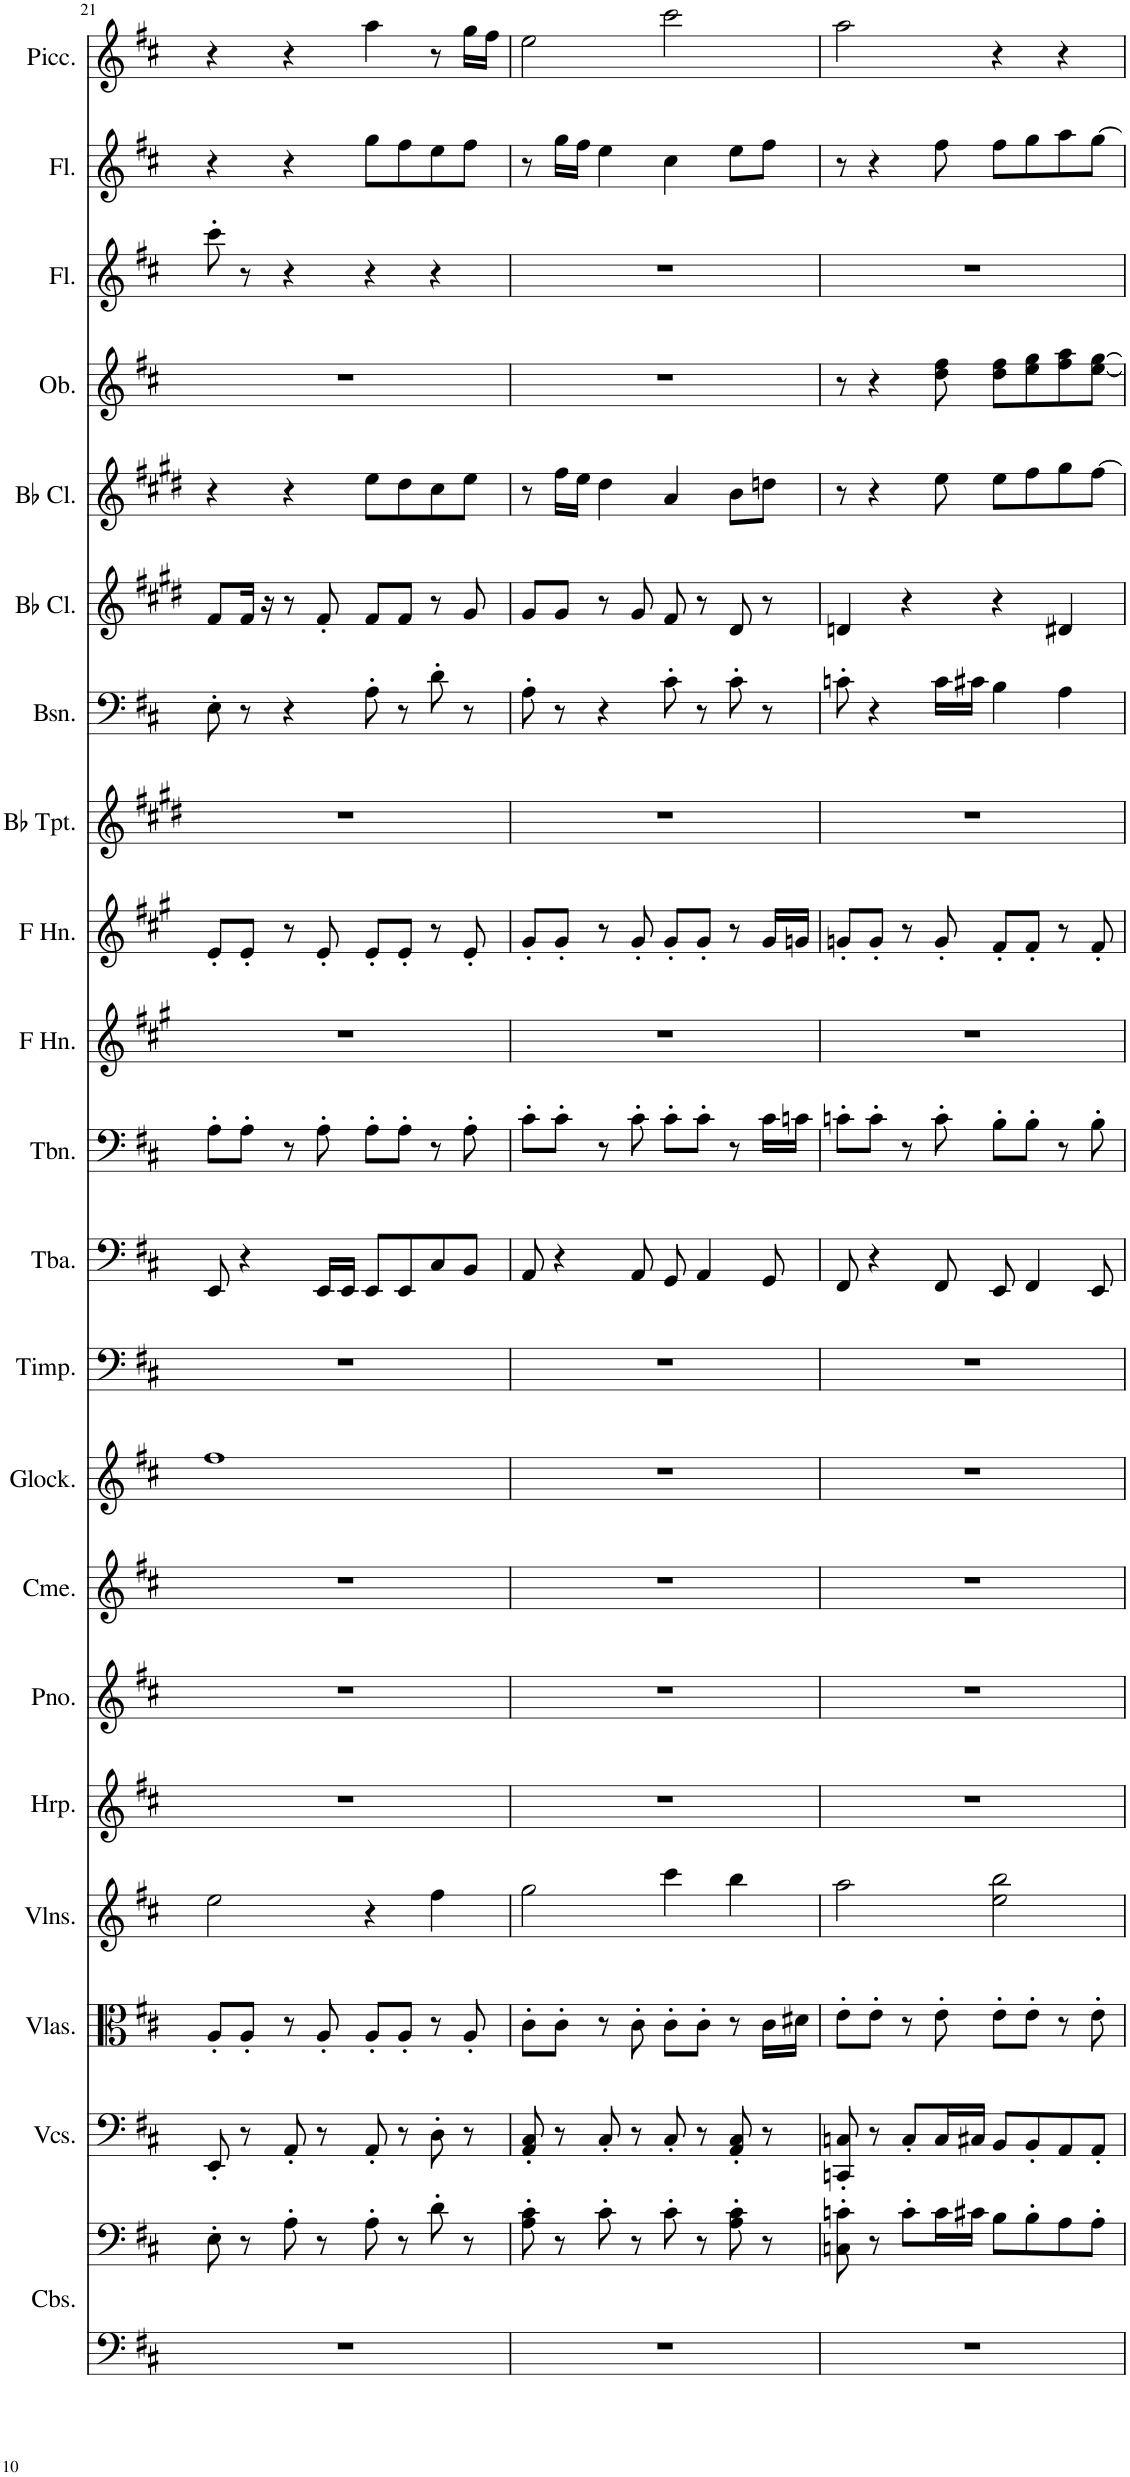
**kern	**kern	**kern	**kern	**kern	**kern	**kern	**kern	**kern	**kern	**kern	**kern	**kern	**kern	**kern	**kern	**kern	**kern	**kern	**kern	**kern	**kern
*part21	*part21	*part20	*part19	*part18	*part17	*part16	*part15	*part14	*part13	*part12	*part11	*part10	*part9	*part8	*part7	*part6	*part5	*part4	*part3	*part2	*part1
*staff22	*staff21	*staff20	*staff19	*staff18	*staff17	*staff16	*staff15	*staff14	*staff13	*staff12	*staff11	*staff10	*staff9	*staff8	*staff7	*staff6	*staff5	*staff4	*staff3	*staff2	*staff1
*I"Contrabasses	*	*I"Violoncellos	*I"Violas	*I"Violins	*I"Harp	*I"Piano	*I"Chimes	*I"Glockenspiel	*I"Timpani	*I"Tuba	*I"Trombone	*I"Horn in F	*I"Horn in F	*I"Bb Trumpet	*I"Bassoon	*I"Bb Clarinet	*I"Bb Clarinet	*I"Oboe	*I"Flute	*I"Flute	*I"Piccolo
*I'Cbs.	*	*I'Vcs.	*I'Vlas.	*I'Vlns.	*I'Hrp.	*I'Pno.	*I'Cme.	*I'Glock.	*I'Timp.	*I'Tba.	*I'Tbn.	*	*	*I'Bb Tpt.	*I'Bsn.	*I'Bb Cl.	*I'Bb Cl.	*I'Ob.	*I'Fl.	*I'Fl.	*I'Picc.
!!LO:PB:g=z
*clefF4	*clefF4	*clefF4	*clefC3	*clefG2	*clefG2	*clefG2	*clefG2	*clefG2	*clefF4	*clefF4	*clefF4	*clefG2	*clefG2	*clefG2	*clefF4	*clefG2	*clefG2	*clefG2	*clefG2	*clefG2	*clefG2
*Trd7c12	*Trd7c12	*	*	*	*	*	*	*Trd-14c-24	*	*	*	*Trd4c7	*Trd4c7	*Trd1c2	*	*Trd1c2	*Trd1c2	*	*	*	*Trd-7c-12
*k[f#c#]	*k[f#c#]	*k[f#c#]	*k[f#c#]	*k[f#c#]	*k[f#c#]	*k[f#c#]	*k[f#c#]	*k[f#c#]	*k[f#c#]	*k[f#c#]	*k[f#c#]	*k[f#c#g#]	*k[f#c#g#]	*k[f#c#g#d#]	*k[f#c#]	*k[f#c#g#d#]	*k[f#c#g#d#]	*k[f#c#]	*k[f#c#]	*k[f#c#]	*k[f#c#]
*M4/4	*M4/4	*M4/4	*M4/4	*M4/4	*M4/4	*M4/4	*M4/4	*M4/4	*M4/4	*M4/4	*M4/4	*M4/4	*M4/4	*M4/4	*M4/4	*M4/4	*M4/4	*M4/4	*M4/4	*M4/4	*M4/4
=21	=21	=21	=21	=21	=21	=21	=21	=21	=21	=21	=21	=21	=21	=21	=21	=21	=21	=21	=21	=21	=21
1r	8E'\	8EE'/	8A'/L	2ee\	1r	1r	1r	1ff#	1r	8EE/	8A'\L	1r	8e'/L	1r	8E'\	8f#/L	4r	1r	8ccc#'\	4r	4r
.	8r	8r	8A'/J	.	.	.	.	.	.	4r	8A'\J	.	8e'/J	.	8r	16f#/Jk	.	.	8r	.	.
.	.	.	.	.	.	.	.	.	.	.	.	.	.	.	.	16r	.	.	.	.	.
.	8A'\	8AA'/	8r	.	.	.	.	.	.	.	8r	.	8r	.	4r	8r	4r	.	4r	4r	4r
.	8r	8r	8A'/	.	.	.	.	.	.	16EE/LL	8A'\	.	8e'/	.	.	8f#'/	.	.	.	.	.
.	.	.	.	.	.	.	.	.	.	16EE/JJ	.	.	.	.	.	.	.	.	.	.	.
.	8A'\	8AA'/	8A'/L	4r	.	.	.	.	.	8EE/L	8A'\L	.	8e'/L	.	8A'\	8f#/L	8ee\L	.	4r	8gg\L	4aa\
.	8r	8r	8A'/J	.	.	.	.	.	.	8EE/	8A'\J	.	8e'/J	.	8r	8f#/J	8dd#\	.	.	8ff#\	.
.	8d'\	8D'\	8r	4ff#\	.	.	.	.	.	8C#/	8r	.	8r	.	8d'\	8r	8cc#\	.	4r	8ee\	8r
.	8r	8r	8A'/	.	.	.	.	.	.	8BB/J	8A'\	.	8e'/	.	8r	8g#/	8ee\J	.	.	8ff#\J	16gg\LL
.	.	.	.	.	.	.	.	.	.	.	.	.	.	.	.	.	.	.	.	.	16ff#\JJ
=22	=22	=22	=22	=22	=22	=22	=22	=22	=22	=22	=22	=22	=22	=22	=22	=22	=22	=22	=22	=22	=22
1r	8A\' 8c#\'	8AA/' 8C#/'	8c#'\L	2gg\	1r	1r	1r	1r	1r	8AA/	8c#'\L	1r	8g#'/L	1r	8A'\	8g#/L	8r	1r	1r	8r	2ee\
.	8r	8r	8c#'\J	.	.	.	.	.	.	4r	8c#'\J	.	8g#'/J	.	8r	8g#/J	16ff#\LL	.	.	16gg\LL	.
.	.	.	.	.	.	.	.	.	.	.	.	.	.	.	.	.	16ee\JJ	.	.	16ff#\JJ	.
.	8c#'\	8C#'/	8r	.	.	.	.	.	.	.	8r	.	8r	.	4r	8r	4dd#\	.	.	4ee\	.
.	8r	8r	8c#'\	.	.	.	.	.	.	8AA/	8c#'\	.	8g#'/	.	.	8g#/	.	.	.	.	.
.	8c#'\	8C#'/	8c#'\L	4ccc#\	.	.	.	.	.	8GG/	8c#'\L	.	8g#'/L	.	8c#'\	8f#/	4a/	.	.	4cc#\	2ccc#\
.	8r	8r	8c#'\J	.	.	.	.	.	.	4AA/	8c#'\J	.	8g#'/J	.	8r	8r	.	.	.	.	.
.	8A\' 8c#\'	8AA/' 8C#/'	8r	4bb\	.	.	.	.	.	.	8r	.	8r	.	8c#'\	8d#/	8b\L	.	.	8ee\L	.
.	8r	8r	16c#\LL	.	.	.	.	.	.	8GG/	16c#\LL	.	16g#/LL	.	8r	8r	8ddn\J	.	.	8ff#\J	.
.	.	.	16d#X\JJ	.	.	.	.	.	.	.	16cn\JJ	.	16gn/JJ	.	.	.	.	.	.	.	.
=23	=23	=23	=23	=23	=23	=23	=23	=23	=23	=23	=23	=23	=23	=23	=23	=23	=23	=23	=23	=23	=23
1r	8Cn\' 8cn\'	8CCn/' 8Cn/'	8e'\L	2aa\	1r	1r	1r	1r	1r	8FF#/	8cn'\L	1r	8gn'/L	1r	8cn'\	4dn/	8r	8r	1r	8r	2aa\
.	8r	8r	8e'\J	.	.	.	.	.	.	4r	8c'\J	.	8g'/J	.	4r	.	4r	4r	.	4r	.
.	8c'\L	8C'/L	8r	.	.	.	.	.	.	.	8r	.	8r	.	.	4r	.	.	.	.	.
.	16c\L	16C/L	8e'\	.	.	.	.	.	.	8FF#/	8c'\	.	8g'/	.	16c\LL	.	8ee\	8dd\ 8ff#\	.	8ff#\	.
.	16c#X\JJ	16C#X/JJ	.	.	.	.	.	.	.	.	.	.	.	.	16c#X\JJ	.	.	.	.	.	.
.	8B\L	8BB/L	8e'\L	2ee\ 2bb\	.	.	.	.	.	8EE/	8B'\L	.	8f#'/L	.	4B\	4r	8ee\L	8dd\ 8ff#\L	.	8ff#\L	4r
.	8B'\	8BB'/	8e'\J	.	.	.	.	.	.	4FF#/	8B'\J	.	8f#'/J	.	.	.	8ff#\	8ee\ 8gg\	.	8gg\	.
.	8A\	8AA/	8r	.	.	.	.	.	.	.	8r	.	8r	.	4A\	4d#X/	8gg#\	8ff#\ 8aa\	.	8aa\	4r
.	8A'\J	8AA'/J	8e'\	.	.	.	.	.	.	8EE/	8B'\	.	8f#'/	.	.	.	[8ff#\J	[8ee\ [8gg\J	.	[8gg\J	.
=	=	=	=	=	=	=	=	=	=	=	=	=	=	=	=	=	=	=	=	=	=
*-	*-	*-	*-	*-	*-	*-	*-	*-	*-	*-	*-	*-	*-	*-	*-	*-	*-	*-	*-	*-	*-
